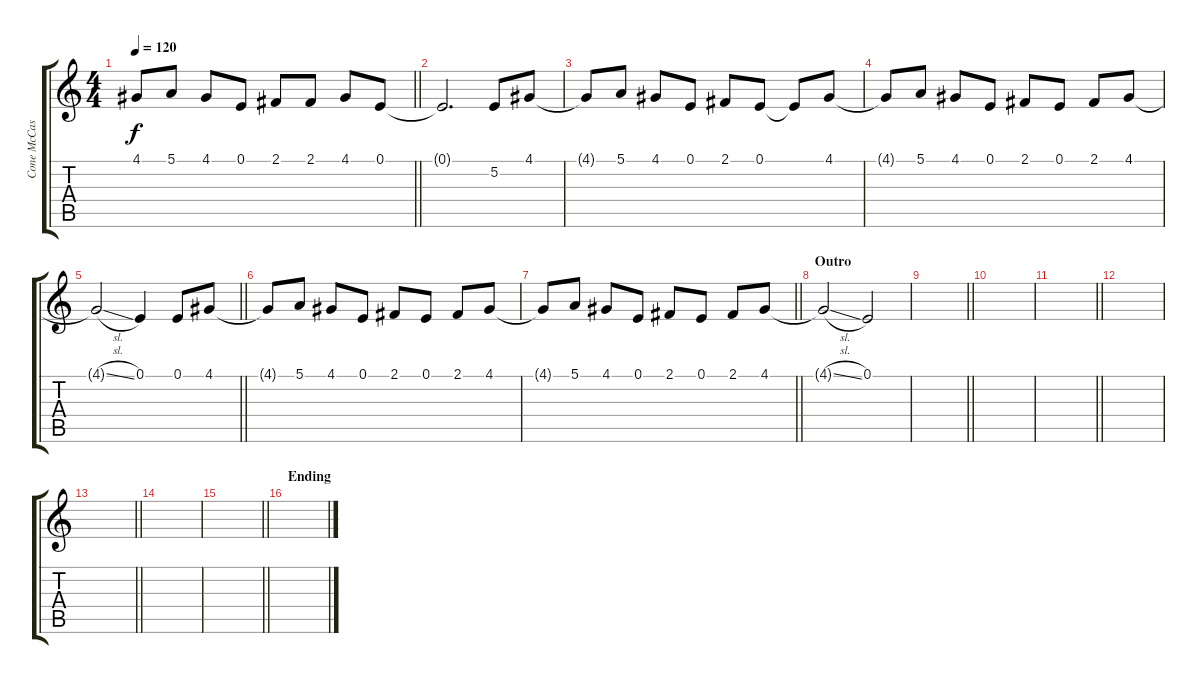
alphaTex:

\track ("Cone McCaslin" "Cone McCas") {instrument lead6voice}
\staff {score tabs}
\tuning (E4 B3 G3 D3 A2 E2) {hide}
\ts (4 4)
\tempo 120
\clef g2
\barLineRight lightlight
\ks c
4.1{t}.8{dy f} 5.1.8 4.1.8 0.1.8 2.1.8 2.1.8 4.1.8 0.1.8 |
0.1{t}.2{d} 5.2.8 4.1.8 |
4.1{t}.8 5.1.8 4.1.8 0.1.8 2.1.8 0.1.8 0.1{t}.8 4.1.8 |
4.1{t}.8 5.1.8 4.1.8 0.1.8 2.1.8 0.1.8 2.1.8 4.1.8 |
\barLineRight lightlight
4.1{sl t}.2 0.1.4 0.1.8 4.1.8 |
4.1{t}.8 5.1.8 4.1.8 0.1.8 2.1.8 0.1.8 2.1.8 4.1.8 |
\barLineRight lightlight
4.1{t}.8 5.1.8 4.1.8 0.1.8 2.1.8 0.1.8 2.1.8 4.1.8 |
\section ("" "Outro")
4.1{sl t}.2 0.1.2 |
\barLineRight lightlight
|
|
\barLineRight lightlight
|
|
\barLineRight lightlight
|
|
\barLineRight lightlight
|
\section ("" "Ending")
